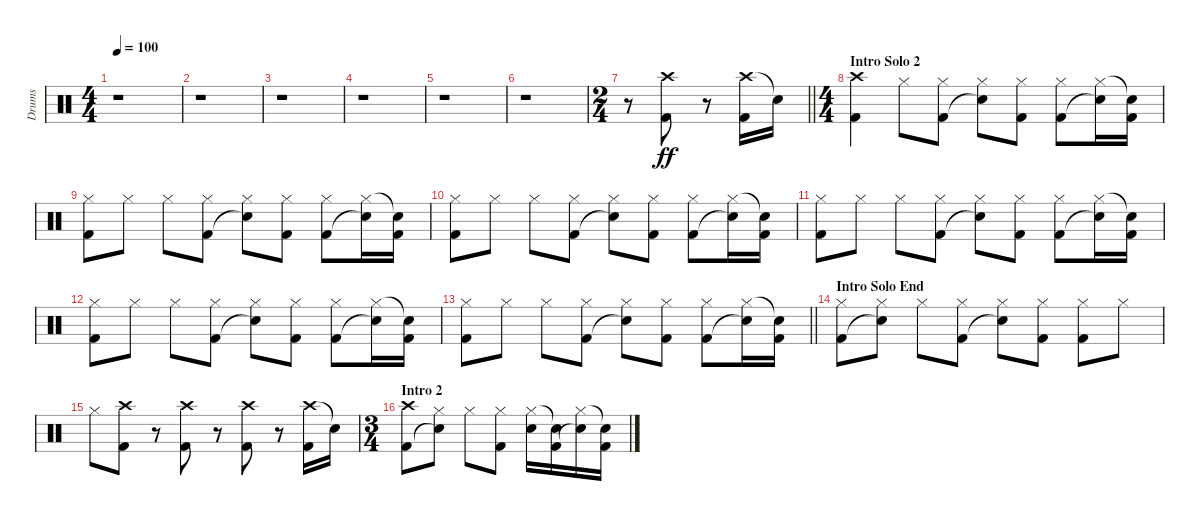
\track ("Drums" "Drums") {instrument percussion}
\staff {score}
\articulation defaults
\ts (4 4)
\tempo 100
\clef neutral
\ks c
r.1{dy ff} |
r.1 |
r.1 |
r.1 |
r.1 |
r.1 |
\ts (2 4)
\barLineRight lightlight
r.8 ("Crash high (hit)" "Kick (hit) 2").8 r.8 ("Crash high (hit)" "Kick (hit) 2").16 "Snare (hit)"{t}.16 |
\ts (4 4)
\section ("" "Intro Solo 2")
("Crash high (hit)" "Kick (hit) 2").4 "Hi-Hat (closed)".8 ("Hi-Hat (closed)" "Kick (hit) 2").8 ("Hi-Hat (closed)" "Snare (hit)"{t}).8 ("Hi-Hat (closed)" "Kick (hit) 2").8 ("Hi-Hat (closed)" "Kick (hit) 2").8 ("Hi-Hat (closed)" "Snare (hit)"{t}).16 ("Snare (hit)"{t} "Kick (hit) 2").16 |
("Hi-Hat (closed)" "Kick (hit) 2").8 "Hi-Hat (closed)".8 "Hi-Hat (closed)".8 ("Hi-Hat (closed)" "Kick (hit) 2").8 ("Hi-Hat (closed)" "Snare (hit)"{t}).8 ("Hi-Hat (closed)" "Kick (hit) 2").8 ("Hi-Hat (closed)" "Kick (hit) 2").8 ("Hi-Hat (closed)" "Snare (hit)"{t}).16 ("Snare (hit)"{t} "Kick (hit) 2").16 |
("Hi-Hat (closed)" "Kick (hit) 2").8 "Hi-Hat (closed)".8 "Hi-Hat (closed)".8 ("Hi-Hat (closed)" "Kick (hit) 2").8 ("Hi-Hat (closed)" "Snare (hit)"{t}).8 ("Hi-Hat (closed)" "Kick (hit) 2").8 ("Hi-Hat (closed)" "Kick (hit) 2").8 ("Hi-Hat (closed)" "Snare (hit)"{t}).16 ("Snare (hit)"{t} "Kick (hit) 2").16 |
("Hi-Hat (closed)" "Kick (hit) 2").8 "Hi-Hat (closed)".8 "Hi-Hat (closed)".8 ("Hi-Hat (closed)" "Kick (hit) 2").8 ("Hi-Hat (closed)" "Snare (hit)"{t}).8 ("Hi-Hat (closed)" "Kick (hit) 2").8 ("Hi-Hat (closed)" "Kick (hit) 2").8 ("Hi-Hat (closed)" "Snare (hit)"{t}).16 ("Snare (hit)"{t} "Kick (hit) 2").16 |
("Hi-Hat (closed)" "Kick (hit) 2").8 "Hi-Hat (closed)".8 "Hi-Hat (closed)".8 ("Hi-Hat (closed)" "Kick (hit) 2").8 ("Hi-Hat (closed)" "Snare (hit)"{t}).8 ("Hi-Hat (closed)" "Kick (hit) 2").8 ("Hi-Hat (closed)" "Kick (hit) 2").8 ("Hi-Hat (closed)" "Snare (hit)"{t}).16 ("Snare (hit)"{t} "Kick (hit) 2").16 |
\barLineRight lightlight
("Hi-Hat (closed)" "Kick (hit) 2").8 "Hi-Hat (closed)".8 "Hi-Hat (closed)".8 ("Hi-Hat (closed)" "Kick (hit) 2").8 ("Hi-Hat (closed)" "Snare (hit)"{t}).8 ("Hi-Hat (closed)" "Kick (hit) 2").8 ("Hi-Hat (closed)" "Kick (hit) 2").8 ("Hi-Hat (closed)" "Snare (hit)"{t}).16 ("Snare (hit)"{t} "Kick (hit) 2").16 |
\section ("" "Intro Solo End")
("Hi-Hat (closed)" "Kick (hit) 2").8 ("Hi-Hat (closed)" "Snare (hit)"{t}).8 "Hi-Hat (closed)".8 ("Hi-Hat (closed)" "Kick (hit) 2").8 ("Hi-Hat (closed)" "Snare (hit)"{t}).8 ("Hi-Hat (closed)" "Kick (hit) 2").8 ("Hi-Hat (closed)" "Kick (hit) 2").8 "Hi-Hat (closed)".8 |
"Hi-Hat (closed)".8 ("Crash high (hit)" "Kick (hit) 2").8 r.8 ("Crash high (hit)" "Kick (hit) 2").8 r.8 ("Crash high (hit)" "Kick (hit) 2").8 r.8 ("Crash high (hit)" "Kick (hit) 2").16 "Snare (hit)"{t}.16 |
\ts (3 4)
\section ("" "Intro 2")
("Crash high (hit)" "Kick (hit) 2").8 ("Hi-Hat (closed)" "Snare (hit)"{t}).8 "Hi-Hat (closed)".8 ("Hi-Hat (closed)" "Kick (hit) 2").8 ("Hi-Hat (closed)" "Snare (hit) 2").16 ("Snare (hit)"{t} "Kick (hit) 2").16 ("Hi-Hat (closed)" "Snare (hit)"{t}).16 ("Snare (hit)"{t} "Kick (hit) 2").16
